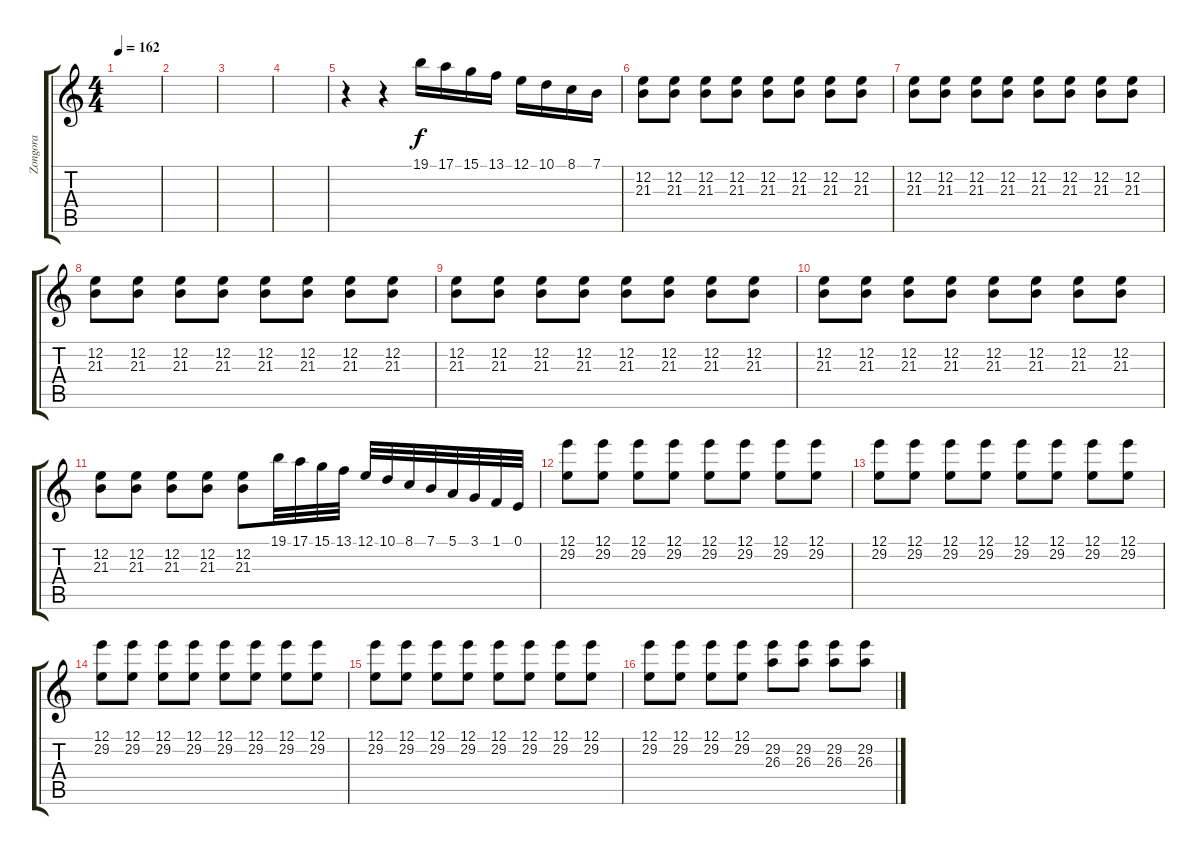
\track ("Zongora" "Zongora") {instrument acousticgrandpiano}
\staff {score tabs}
\tuning (E4 B3 G3 D3 A2 E2) {hide}
\ts (4 4)
\tempo 162
\clef g2
\ks c
|
|
|
|
r.4 r.4 19.1.16 17.1.16 15.1.16 13.1.16 12.1.16 10.1.16 8.1.16 7.1.16 |
(12.2 21.3).8 (12.2 21.3).8 (12.2 21.3).8 (12.2 21.3).8 (12.2 21.3).8 (12.2 21.3).8 (12.2 21.3).8 (12.2 21.3).8 |
(12.2 21.3).8 (12.2 21.3).8 (12.2 21.3).8 (12.2 21.3).8 (12.2 21.3).8 (12.2 21.3).8 (12.2 21.3).8 (12.2 21.3).8 |
(12.2 21.3).8 (12.2 21.3).8 (12.2 21.3).8 (12.2 21.3).8 (12.2 21.3).8 (12.2 21.3).8 (12.2 21.3).8 (12.2 21.3).8 |
(12.2 21.3).8 (12.2 21.3).8 (12.2 21.3).8 (12.2 21.3).8 (12.2 21.3).8 (12.2 21.3).8 (12.2 21.3).8 (12.2 21.3).8 |
(12.2 21.3).8 (12.2 21.3).8 (12.2 21.3).8 (12.2 21.3).8 (12.2 21.3).8 (12.2 21.3).8 (12.2 21.3).8 (12.2 21.3).8 |
(12.2 21.3).8 (12.2 21.3).8 (12.2 21.3).8 (12.2 21.3).8 (12.2 21.3).8 19.1.32 17.1.32 15.1.32 13.1.32 12.1.32 10.1.32 8.1.32 7.1.32 5.1.32 3.1.32 1.1.32 0.1.32 |
(12.1 29.2).8 (12.1 29.2).8 (12.1 29.2).8 (12.1 29.2).8 (12.1 29.2).8 (12.1 29.2).8 (12.1 29.2).8 (12.1 29.2).8 |
(12.1 29.2).8 (12.1 29.2).8 (12.1 29.2).8 (12.1 29.2).8 (12.1 29.2).8 (12.1 29.2).8 (12.1 29.2).8 (12.1 29.2).8 |
(12.1 29.2).8 (12.1 29.2).8 (12.1 29.2).8 (12.1 29.2).8 (12.1 29.2).8 (12.1 29.2).8 (12.1 29.2).8 (12.1 29.2).8 |
(12.1 29.2).8 (12.1 29.2).8 (12.1 29.2).8 (12.1 29.2).8 (12.1 29.2).8 (12.1 29.2).8 (12.1 29.2).8 (12.1 29.2).8 |
(12.1 29.2).8 (12.1 29.2).8 (12.1 29.2).8 (12.1 29.2).8 (29.2 26.3).8 (29.2 26.3).8 (29.2 26.3).8 (29.2 26.3).8
